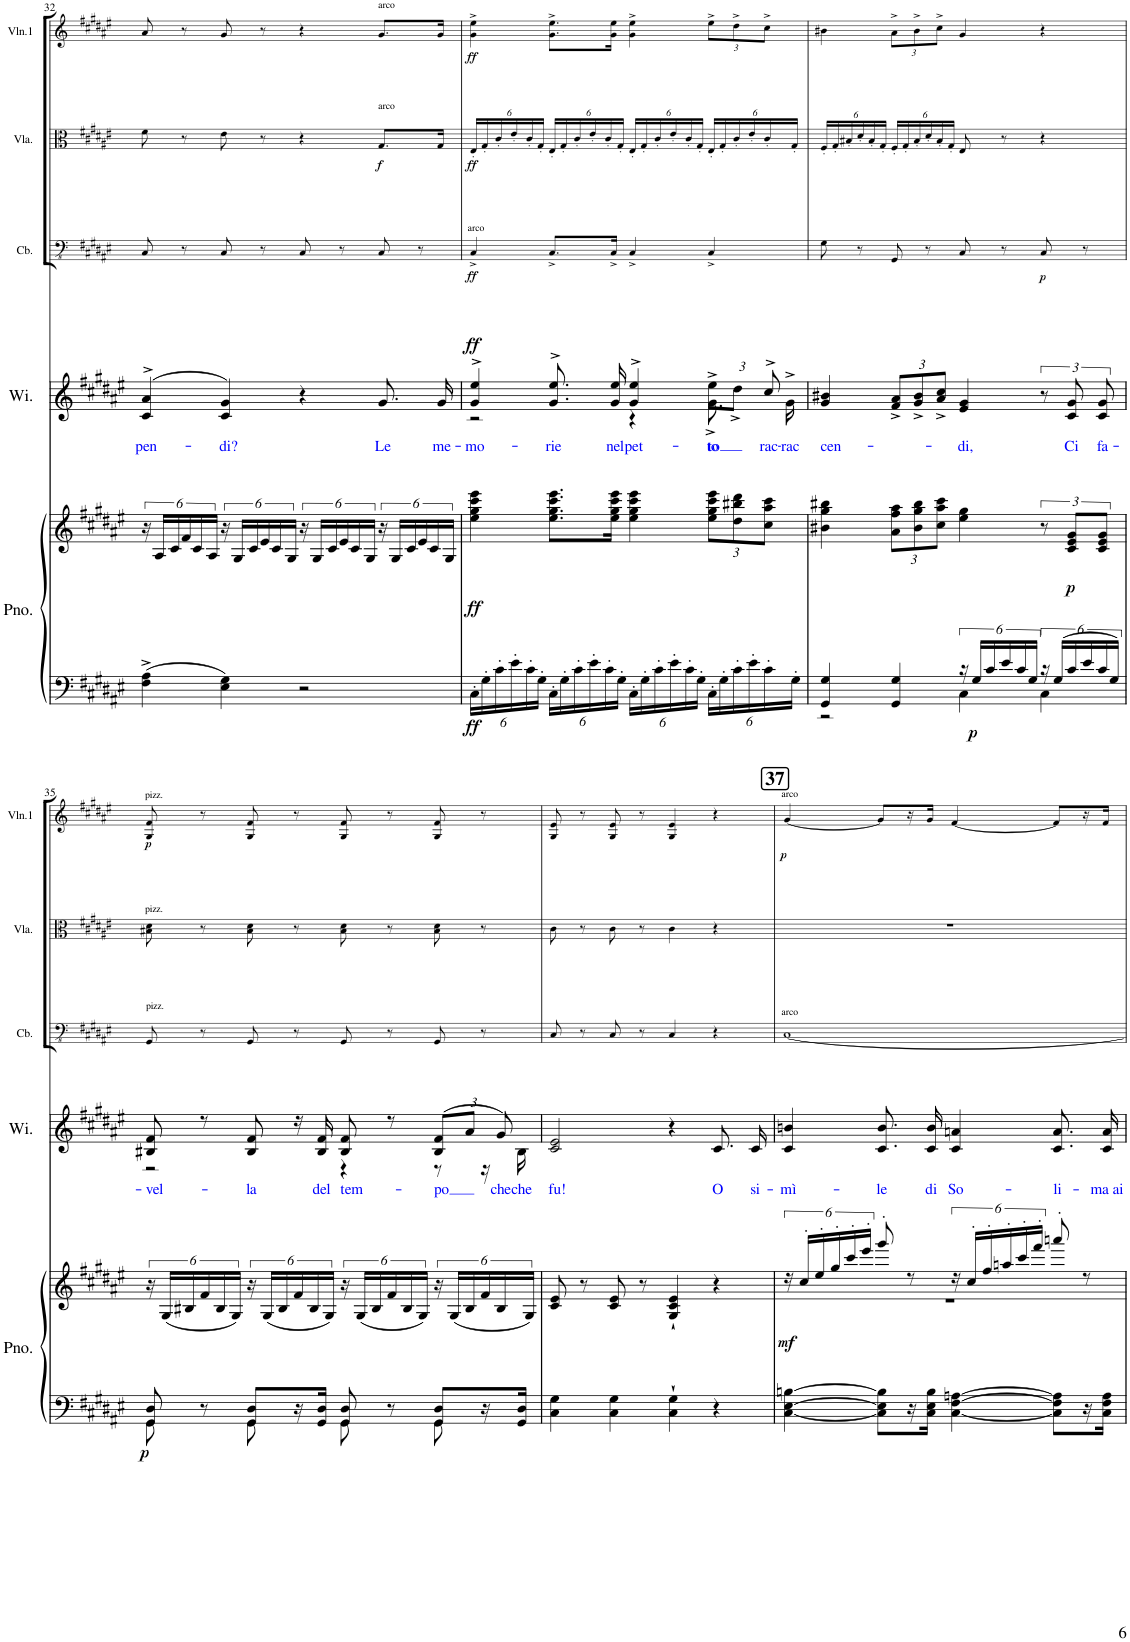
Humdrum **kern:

**kern	**kern	**dynam	**kern	**text	**dynam	**kern	**dynam	**kern	**dynam	**kern	**dynam
*part5	*part5	*part5	*part4	*part4	*part4	*part3	*part3	*part2	*part2	*part1	*part1
*staff6	*staff5	*staff5/6	*staff4	*staff4	*staff4	*staff3	*staff3	*staff2	*staff2	*staff1	*staff1
*I"Piano	*	*	*I"Women	*	*	*I"Contrabass	*	*I"Viola	*	*I"Violin 1	*
*I'Pno.	*	*	*	*	*	*I'Cb.	*	*I'Vla.	*	*I'Vln.1	*
!!LO:PB:g=z
*clefF4	*clefG2	*	*clefG2	*	*	*clefFv4	*	*clefC3	*	*clefG2	*
*	*	*	*	*	*	*Trd7c12	*	*	*	*	*
*k[f#c#g#d#a#e#]	*k[f#c#g#d#a#e#]	*	*k[f#c#g#d#a#e#]	*	*	*k[f#c#g#d#a#e#]	*	*k[f#c#g#d#a#e#]	*	*k[f#c#g#d#a#e#]	*
*M4/4	*M4/4	*	*M4/4	*	*	*M4/4	*	*M4/4	*	*M4/4	*
*met(c)	*met(c)	*	*met(c)	*	*	*met(c)	*	*met(c)	*	*met(c)	*
=32	=32	=32	=32	=32	=32	=32	=32	=32	=32	=32	=32
!	!	!	!	!LO:LY:b:color=#0000FF	!	!	!	!	!	!	!
4F#\^ 4A#\^	24r	.	(>4c#/^> 4a#/^>	pen-	.	8CC#/	.	8f#\	.	8a#/	.
.	24A#/LL	.	.	.	.	.	.	.	.	.	.
.	24c#/	.	.	.	.	.	.	.	.	.	.
.	24f#/	.	.	.	.	8r	.	8r	.	8r	.
.	24c#/	.	.	.	.	.	.	.	.	.	.
.	24A#/JJ	.	.	.	.	.	.	.	.	.	.
!	!	!	!	!LO:LY:b:color=#0000FF	!	!	!	!	!	!	!
4E#\ 4G#\	24r	.	4c#/ 4g#/)	-di?	.	8CC#/	.	8e#\	.	8g#/	.
.	24G#/LL	.	.	.	.	.	.	.	.	.	.
.	24c#/	.	.	.	.	.	.	.	.	.	.
.	24e#/	.	.	.	.	8r	.	8r	.	8r	.
.	24c#/	.	.	.	.	.	.	.	.	.	.
.	24G#/JJ	.	.	.	.	.	.	.	.	.	.
2r	24r	.	4r	.	.	8CC#/	.	4r	.	4r	.
.	24G#/LL	.	.	.	.	.	.	.	.	.	.
.	24c#/	.	.	.	.	.	.	.	.	.	.
.	24e#/	.	.	.	.	8r	.	.	.	.	.
.	24c#/	.	.	.	.	.	.	.	.	.	.
.	24G#/JJ	.	.	.	.	.	.	.	.	.	.
!	!	!	!	!	!	!	!	!	!	!LO:TX:a:t=arco	!
!	!	!	!	!	!	!	!	!LO:TX:a:t=arco	!	!	!
!	!	!	!	!LO:LY:b:color=#0000FF	!	!	!	!	!LO:DY:b	!	!
.	24r	.	8.g#/	Le	.	8CC#/	.	8.G#/L	f	8.g#/L	.
.	24G#/LL	.	.	.	.	.	.	.	.	.	.
.	24c#/	.	.	.	.	.	.	.	.	.	.
.	24e#/	.	.	.	.	8r	.	.	.	.	.
.	24c#/	.	.	.	.	.	.	.	.	.	.
!	!	!	!	!LO:LY:b:color=#0000FF	!	!	!	!	!	!	!
.	.	.	16g#/	me-	.	.	.	16G#/Jk	.	16g#/Jk	.
.	24G#/JJ	.	.	.	.	.	.	.	.	.	.
=33	=33	=33	=33	=33	=33	=33	=33	=33	=33	=33	=33
*Xbrackettup	*	*	*	*	*	*	*	*	*	*	*
!	!	!	!	!LO:LY:b:color=#0000FF	!	!	!	!	!	!	!
*	*	*	*^	*	*	*	*	*	*	*	*
*	*	*	*	*	*	*	*	*	*Xbrackettup	*	*	*
!	!	!	!	!	!	!	!LO:TX:a:t=arco	!	!	!	!	!
!	!	!LO:DY:b=2	!	!	!	!	!	!	!	!	!	!
!	!	!LO:DY:n=1:b	!	!	!	!LO:DY:a	!	!LO:DY:b	!	!LO:DY:b	!	!LO:DY:b
24C#'\LL	4ee#\ 4gg#\ 4ccc#\ 4eee#\	ff ff	4g#/^ 4ee#/^	2r	-mo-	ff	4CC#^/	ff	24E#'/LL	ff	4g#\^ 4ee#\^	ff
24G#'\	.	.	.	.	.	.	.	.	24G#'/	.	.	.
24c#'\	.	.	.	.	.	.	.	.	24c#'/	.	.	.
24e#'\	.	.	.	.	.	.	.	.	24e#'/	.	.	.
24c#'\	.	.	.	.	.	.	.	.	24c#'/	.	.	.
24G#'\JJ	.	.	.	.	.	.	.	.	24G#'/JJ	.	.	.
!	!	!	!	!	!LO:LY:b:color=#0000FF	!	!	!	!	!	!	!
24C#'\LL	8.ee#\ 8.gg#\ 8.ccc#\ 8.eee#\L	.	8.g#/^ 8.ee#/^	.	-rie	.	8.CC#^/L	.	24E#'/LL	.	8.g#\^ 8.ee#\^L	.
24G#'\	.	.	.	.	.	.	.	.	24G#'/	.	.	.
24c#'\	.	.	.	.	.	.	.	.	24c#'/	.	.	.
24e#'\	.	.	.	.	.	.	.	.	24e#'/	.	.	.
24c#'\	.	.	.	.	.	.	.	.	24c#'/	.	.	.
!	!	!	!	!	!LO:LY:b:color=#0000FF	!	!	!	!	!	!	!
.	16ee#\ 16gg#\ 16ccc#\ 16eee#\Jk	.	16g#/ 16ee#/	.	nel	.	16CC#^/Jk	.	.	.	16g#\ 16ee#\Jk	.
24G#'\JJ	.	.	.	.	.	.	.	.	24G#'/JJ	.	.	.
!	!	!	!	!	!LO:LY:b:color=#0000FF	!	!	!	!	!	!	!
24C#'\LL	4ee#\ 4gg#\ 4ccc#\ 4eee#\	.	4g#/^ 4ee#/^	4r	pet-	.	4CC#^/	.	24E#'/LL	.	4g#\^ 4ee#\^	.
24G#'\	.	.	.	.	.	.	.	.	24G#'/	.	.	.
24c#'\	.	.	.	.	.	.	.	.	24c#'/	.	.	.
24e#'\	.	.	.	.	.	.	.	.	24e#'/	.	.	.
24c#'\	.	.	.	.	.	.	.	.	24c#'/	.	.	.
24G#'\JJ	.	.	.	.	.	.	.	.	24G#'/JJ	.	.	.
*	*Xbrackettup	*	*Xbrackettup	*	*	*	*	*	*	*	*	*
!	!	!	!	!	!LO:LY:b:color=#0000FF	!	!	!	!	!	!	!
!	!	!	!	!	!LO:LY:b:color=#0000FF	!	!	!	!	!	!	!
*	*	*	*	*	*	*	*	*	*	*	*Xbrackettup	*
24C#'\LL	12ee#\ 12gg#\ 12ccc#\ 12eee#\L	.	12ee#^\L	8.g#^>\	-to	.	4CC#^/	.	24E#'/LL	.	12ee#^\L	.
24G#'\	.	.	.	.	.	.	.	.	24G#'/	.	.	.
24c#'\	12dd#\ 12bb#X\ 12ddd#\	.	12dd#^\J	.	.	.	.	.	24c#'/	.	12dd#^\	.
24e#'\	.	.	.	.	.	.	.	.	24e#'/	.	.	.
!	!	!	!	!	!LO:LY:b:color=#0000FF	!	!	!	!	!	!	!
24c#'\	12cc#\ 12aa#\ 12ccc#\J	.	12cc#^/	.	rac-	.	.	.	24c#'/	.	12cc#^\J	.
!	!	!	!	!	!LO:LY:b:color=#0000FF	!	!	!	!	!	!	!
.	.	.	.	16g#^>\	rac	.	.	.	.	.	.	.
24G#'\JJ	.	.	.	.	.	.	.	.	24G#'/JJ	.	.	.
*	*	*	*v	*v	*	*	*	*	*	*	*	*
=34	=34	=34	=34	=34	=34	=34	=34	=34	=34	=34	=34
*^	*	*	*	*	*	*	*	*	*	*	*
!	!	!	!	!	!LO:LY:b:color=#0000FF	!	!	!	!	!	!	!
4GG#/ 4G#/	2r	4b#X\ 4gg#\ 4bb#X\	.	4g#/ 4b#X/	-cen-	.	8GG#\	.	24F#'/LL	.	4b#X\	.
.	.	.	.	.	.	.	.	.	24G#'/	.	.	.
.	.	.	.	.	.	.	.	.	24B#X'/	.	.	.
.	.	.	.	.	.	.	8r	.	24d#'/	.	.	.
.	.	.	.	.	.	.	.	.	24B#'/	.	.	.
.	.	.	.	.	.	.	.	.	24G#'/JJ	.	.	.
4GG#/ 4G#/	.	12a#\ 12ff#\ 12aa#\L	.	12f#/^ 12a#/^L	.	.	8GGG#/	.	24F#'/LL	.	12a#^\L	.
.	.	.	.	.	.	.	.	.	24G#'/	.	.	.
.	.	12b#\ 12gg#\ 12bb#\	.	12g#/^ 12b#/^	.	.	.	.	24B#'/	.	12b#^\	.
.	.	.	.	.	.	.	8r	.	24d#'/	.	.	.
.	.	12cc#\ 12aa#\ 12ccc#\J	.	12a#/^ 12cc#/^J	.	.	.	.	24B#'/	.	12cc#^\J	.
.	.	.	.	.	.	.	.	.	24G#'/JJ	.	.	.
*brackettup	*	*	*	*	*	*	*	*	*	*	*	*
!	!	!	!	!	!LO:LY:b:color=#0000FF	!	!	!	!	!	!	!
24r	4C#\	4ee#\ 4gg#\	.	4e#/ 4g#/	-di,	.	8CC#/	.	8E#/	.	4g#/	.
!	!	!	!LO:DY:b=2	!	!	!	!	!	!	!	!	!
24G#/LL	.	.	p	.	.	.	.	.	.	.	.	.
24c#/	.	.	.	.	.	.	.	.	.	.	.	.
24e#/	.	.	.	.	.	.	8r	.	8r	.	.	.
24c#/	.	.	.	.	.	.	.	.	.	.	.	.
24G#/JJ	.	.	.	.	.	.	.	.	.	.	.	.
*	*	*brackettup	*	*brackettup	*	*	*	*	*	*	*	*
!	!	!	!	!	!	!	!	!LO:DY:b	!	!	!	!
24r	4C#\	12r	.	12r	.	.	8CC#/	p	4r	.	4r	.
24G#/LL	.	.	.	.	.	.	.	.	.	.	.	.
!	!	!	!LO:DY:b	!	!LO:LY:b:color=#0000FF	!	!	!	!	!	!	!
24c#/	.	12c#/ 12e#/ 12g#/L	p	12c#/ 12g#/	Ci	.	.	.	.	.	.	.
24e#/	.	.	.	.	.	.	8r	.	.	.	.	.
!	!	!	!	!	!LO:LY:b:color=#0000FF	!	!	!	!	!	!	!
24c#/	.	12c#/ 12e#/ 12g#/J	.	12c#/ 12g#/	fa-	.	.	.	.	.	.	.
24G#/JJ	.	.	.	.	.	.	.	.	.	.	.	.
!!LO:LB:g=z
=35	=35	=35	=35	=35	=35	=35	=35	=35	=35	=35	=35	=35
!	!	!	!	!	!	!	!	!	!	!	!LO:TX:a:t=pizz.	!
!	!	!	!	!	!	!	!	!	!LO:TX:a:t=pizz.	!	!	!
!	!	!	!	!	!	!	!LO:TX:a:t=pizz.	!	!	!	!	!
!	!	!	!LO:DY:b=2	!	!LO:LY:b:color=#0000FF	!	!	!	!	!	!	!LO:DY:b
*	*	*	*	*^	*	*	*	*	*	*	*	*
8GG#/ 8D#/	8GG#\	24r	p	8B#X/ 8f#/	2r	-vel-	.	8GGG#/	.	8B#X\ 8d#\	.	8G#/ 8f#/	p
.	.	(24G#/LL	.	.	.	.	.	.	.	.	.	.	.
.	.	24B#X/	.	.	.	.	.	.	.	.	.	.	.
8r	8ryy	24f#/	.	8r	.	.	.	8r	.	8r	.	8r	.
.	.	24B#/	.	.	.	.	.	.	.	.	.	.	.
.	.	24G#/JJ)	.	.	.	.	.	.	.	.	.	.	.
!	!	!	!	!	!	!LO:LY:b:color=#0000FF	!	!	!	!	!	!	!
8GG#/ 8D#/L	8GG#\	24r	.	8B#/ 8f#/	.	-la	.	8GGG#/	.	8B#\ 8d#\	.	8G#/ 8f#/	.
.	.	(24G#/LL	.	.	.	.	.	.	.	.	.	.	.
.	.	24B#/	.	.	.	.	.	.	.	.	.	.	.
16r	8ryy	24f#/	.	16r	.	.	.	8r	.	8r	.	8r	.
.	.	24B#/	.	.	.	.	.	.	.	.	.	.	.
!	!	!	!	!	!	!LO:LY:b:color=#0000FF	!	!	!	!	!	!	!
16GG#/ 16D#/JJ	.	.	.	16B#/ 16f#/	.	del	.	.	.	.	.	.	.
.	.	24G#/JJ)	.	.	.	.	.	.	.	.	.	.	.
!	!	!	!	!	!	!LO:LY:b:color=#0000FF	!	!	!	!	!	!	!
8GG#/ 8D#/	8GG#\	24r	.	8B#/ 8f#/	4r	tem-	.	8GGG#/	.	8B#\ 8d#\	.	8G#/ 8f#/	.
.	.	(24G#/LL	.	.	.	.	.	.	.	.	.	.	.
.	.	24B#/	.	.	.	.	.	.	.	.	.	.	.
8r	8ryy	24f#/	.	8r	.	.	.	8r	.	8r	.	8r	.
.	.	24B#/	.	.	.	.	.	.	.	.	.	.	.
.	.	24G#/JJ)	.	.	.	.	.	.	.	.	.	.	.
*	*	*	*	*Xbrackettup	*	*	*	*	*	*	*	*	*
!	!	!	!	!	!	!LO:LY:b:color=#0000FF	!	!	!	!	!	!	!
8GG#/ 8D#/L	8GG#\	24r	.	(>12B#/ 12f#/L	8r	-po	.	8GGG#/	.	8B#\ 8d#\	.	8G#/ 8f#/	.
.	.	(24G#/LL	.	.	.	.	.	.	.	.	.	.	.
.	.	24B#/	.	12a#/J	.	.	.	.	.	.	.	.	.
16r	8ryy	24f#/	.	.	16r	.	.	8r	.	8r	.	8r	.
!	!	!	!	!	!	!LO:LY:b:color=#0000FF	!	!	!	!	!	!	!
.	.	24B#/	.	12g#/)	.	che	.	.	.	.	.	.	.
!	!	!	!	!	!	!LO:LY:b:color=#0000FF	!	!	!	!	!	!	!
16GG#/ 16D#/JJ	.	.	.	.	16B#\	che	.	.	.	.	.	.	.
.	.	24G#/JJ)	.	.	.	.	.	.	.	.	.	.	.
*v	*v	*	*	*v	*v	*	*	*	*	*	*	*	*
=36	=36	=36	=36	=36	=36	=36	=36	=36	=36	=36	=36
!	!	!	!	!LO:LY:b:color=#0000FF	!	!	!	!	!	!	!
4C#\ 4G#\	8c#/ 8e#/	.	2c#/ 2e#/	fu!	.	8CC#/	.	8c#\	.	8G#/ 8e#/	.
.	8r	.	.	.	.	8r	.	8r	.	8r	.
4C#\ 4G#\	8c#/ 8e#/	.	.	.	.	8CC#/	.	8c#\	.	8G#/ 8e#/	.
.	8r	.	.	.	.	8r	.	8r	.	8r	.
4C#\` 4G#\`	4G#/` 4c#/` 4e#/`	.	4r	.	.	4CC#/	.	4c#\	.	4G#/ 4e#/	.
!	!	!	!	!LO:LY:b:color=#0000FF	!	!	!	!	!	!	!
4r	4r	.	8.c#/	O	.	4r	.	4r	.	4r	.
!	!	!	!	!LO:LY:b:color=#0000FF	!	!	!	!	!	!	!
.	.	.	16c#/	si-	.	.	.	.	.	.	.
!!LO:REH:place=s1:a:B:cj:fs=14:t=37
=37	=37	=37	=37	=37	=37	=37	=37	=37	=37	=37	=37
*	*^	*	*	*	*	*	*	*	*	*	*
!	!	!	!	!	!	!	!	!	!	!	!LO:TX:a:t=arco	!
!	!	!	!	!	!	!	!LO:TX:a:t=arco	!	!	!	!	!
!	!	!	!LO:DY:b	!	!LO:LY:b:color=#0000FF	!	!	!	!	!	!	!LO:DY:b
[4C#\ [4E#\ [4Bn\	24r	1r	mf	4c#/ 4bn/	-mì-	.	[1CC#	.	1r	.	[4g#/	p
.	24cc#'/LL	.	.	.	.	.	.	.	.	.	.	.
.	24ee#'/	.	.	.	.	.	.	.	.	.	.	.
.	24gg#'/	.	.	.	.	.	.	.	.	.	.	.
.	24ccc#'/	.	.	.	.	.	.	.	.	.	.	.
.	24eee#'/JJ	.	.	.	.	.	.	.	.	.	.	.
!	!	!	!	!	!LO:LY:b:color=#0000FF	!	!	!	!	!	!	!
8C#\] 8E#\] 8B\]L	8ggg#'/	.	.	8.c#/ 8.b/	-le	.	.	.	.	.	8g#/L]	.
16r	8r	.	.	.	.	.	.	.	.	.	16r	.
!	!	!	!	!	!LO:LY:b:color=#0000FF	!	!	!	!	!	!	!
16C#\ 16E#\ 16B\JJ	.	.	.	16c#/ 16b/	di	.	.	.	.	.	16g#/JJ	.
!	!	!	!	!	!LO:LY:b:color=#0000FF	!	!	!	!	!	!	!
[4C#\ [4F#\ [4An\	24r	.	.	4c#/ 4an/	So-	.	.	.	.	.	[4f#/	.
.	24cc#'/LL	.	.	.	.	.	.	.	.	.	.	.
.	24ff#'/	.	.	.	.	.	.	.	.	.	.	.
.	24aan'/	.	.	.	.	.	.	.	.	.	.	.
.	24ccc#'/	.	.	.	.	.	.	.	.	.	.	.
.	24fff#'/JJ	.	.	.	.	.	.	.	.	.	.	.
!	!	!	!	!	!LO:LY:b:color=#0000FF	!	!	!	!	!	!	!
8C#\] 8F#\] 8A\]L	8aaan'/	.	.	8.c#/ 8.a/	-li-	.	.	.	.	.	8f#/L]	.
16r	8r	.	.	.	.	.	.	.	.	.	16r	.
!	!	!	!	!	!LO:LY:b:color=#0000FF	!	!	!	!	!	!	!
16C#\ 16F#\ 16A\JJ	.	.	.	16c#/ 16a/	ma ai	.	.	.	.	.	16f#/JJ	.
*	*v	*v	*	*	*	*	*	*	*	*	*	*
=	=	=	=	=	=	=	=	=	=	=	=
*-	*-	*-	*-	*-	*-	*-	*-	*-	*-	*-	*-
